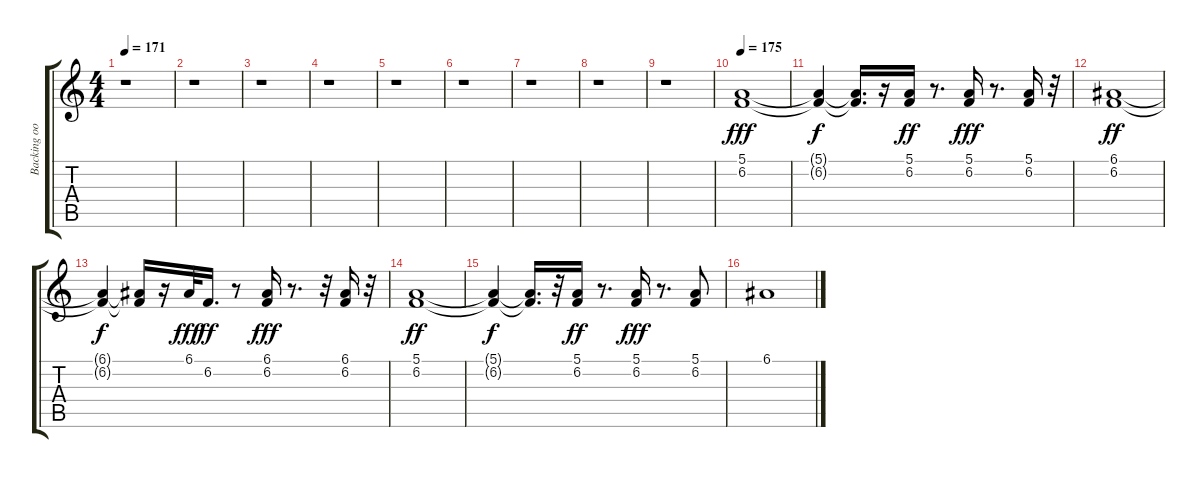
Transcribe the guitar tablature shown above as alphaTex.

\track ("Backing oohs" "Backing oo") {instrument voiceoohs}
\staff {score tabs}
\tuning (E4 B3 G3 D3 A2 E2) {hide}
\ts (4 4)
\tempo 171
\clef g2
\ks c
r.1{dy fff} |
r.1 |
r.1 |
r.1 |
r.1 |
r.1 |
r.1 |
r.1 |
r.1 |
\tempo 175
(5.1 6.2).1 |
(5.1{t} 6.2{t}).4{dy f} (5.1{t} 6.2{t}).16{d} r.16 (5.1 6.2).16{dy ff} r.8{d} (5.1 6.2).16{dy fff} r.8{d} (5.1 6.2).16 r.32 |
(6.1 6.2).1{dy ff} |
(6.1{t} 6.2{t}).4{dy f} (6.1{t} 6.2{t}).16 r.16 6.1.32{dy fff} 6.2.16{d dy ff} r.8 (6.1 6.2).16{dy fff} r.8{d} r.32 (6.1 6.2).16 r.32 |
(5.1 6.2).1{dy ff} |
(5.1{t} 6.2{t}).4{dy f} (5.1{t} 6.2{t}).16{d} r.32 (5.1 6.2).16{dy ff} r.8{d} (5.1 6.2).16{dy fff} r.8{d} (5.1 6.2).8 |
6.1.1
